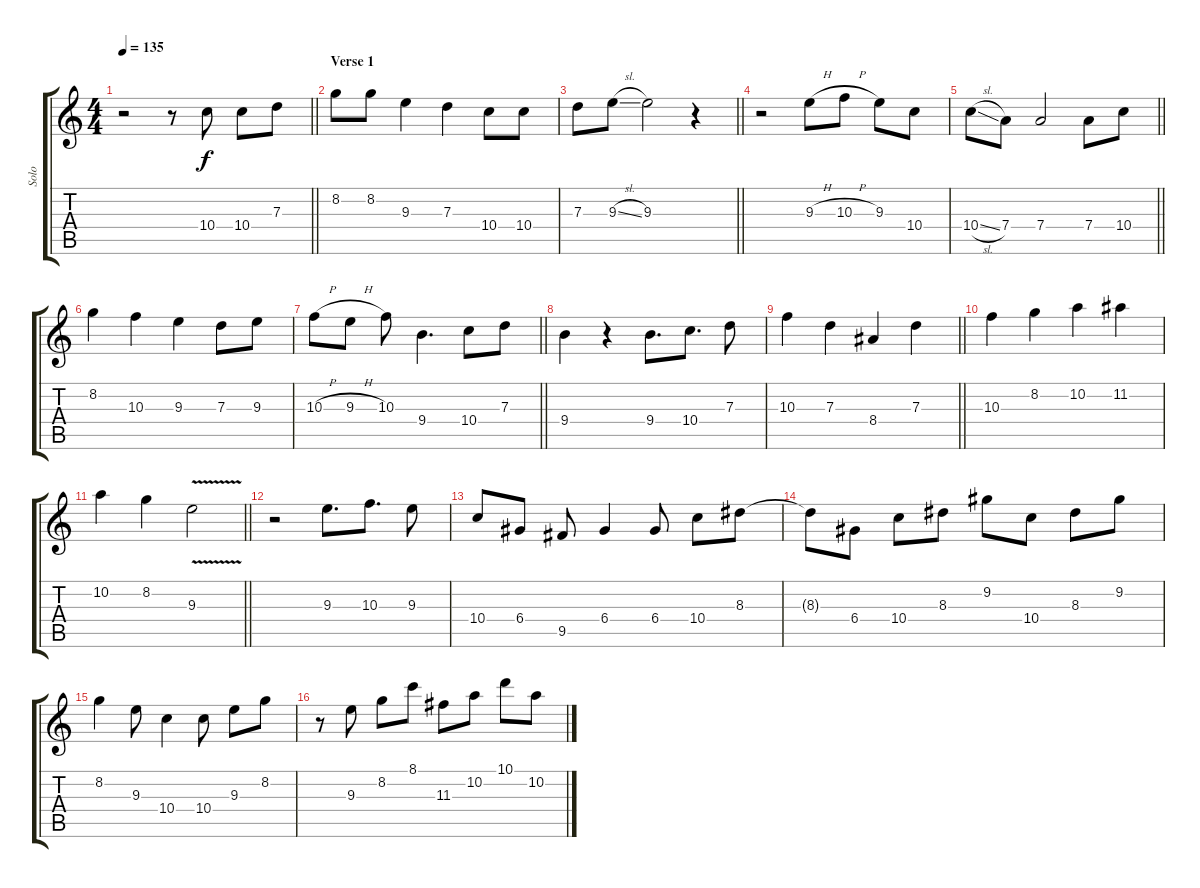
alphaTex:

\track ("Solo" "Solo") {instrument distortionguitar}
\staff {score tabs}
\tuning (E4 B3 G3 D3 A2 E2) {hide}
\ts (4 4)
\tempo 135
\clef g2
\barLineRight lightlight
\ks c
r.2{dy f instrument distortionguitar} r.8 10.4.8 10.4.8 7.3.8 |
\section ("" "Verse 1")
8.2.8 8.2.8 9.3.4 7.3.4 10.4.8 10.4.8 |
\barLineRight lightlight
7.3.8 9.3{sl}.8 9.3.2 r.4 |
r.2 9.3{h}.8 10.3{h}.8 9.3.8 10.4.8 |
\barLineRight lightlight
10.4{sl}.8 7.4.8 7.4.2 7.4.8 10.4.8 |
8.2.4 10.3.4 9.3.4 7.3.8 9.3.8 |
\barLineRight lightlight
10.3{h}.8 9.3{h}.8 10.3.8 9.4.4{d} 10.4.8 7.3.8 |
9.4.4 r.4 9.4.8{d} 10.4.8{d} 7.3.8 |
\barLineRight lightlight
10.3.4 7.3.4 8.4.4 7.3.4 |
10.3.4 8.2.4 10.2.4 11.2.4 |
\barLineRight lightlight
10.2.4 8.2.4 9.3{v}.2 |
r.2 9.3.8{d} 10.3.8{d} 9.3.8 |
10.4.8 6.4.8 9.5.8 6.4.4 6.4.8 10.4.8 8.3.8 |
8.3{t}.8 6.4.8 10.4.8 8.3.8 9.2.8 10.4.8 8.3.8 9.2.8 |
8.2.4 9.3.8 10.4.4 10.4.8 9.3.8 8.2.8 |
r.8 9.3.8 8.2.8 8.1.8 11.3.8 10.2.8 10.1.8 10.2.8
